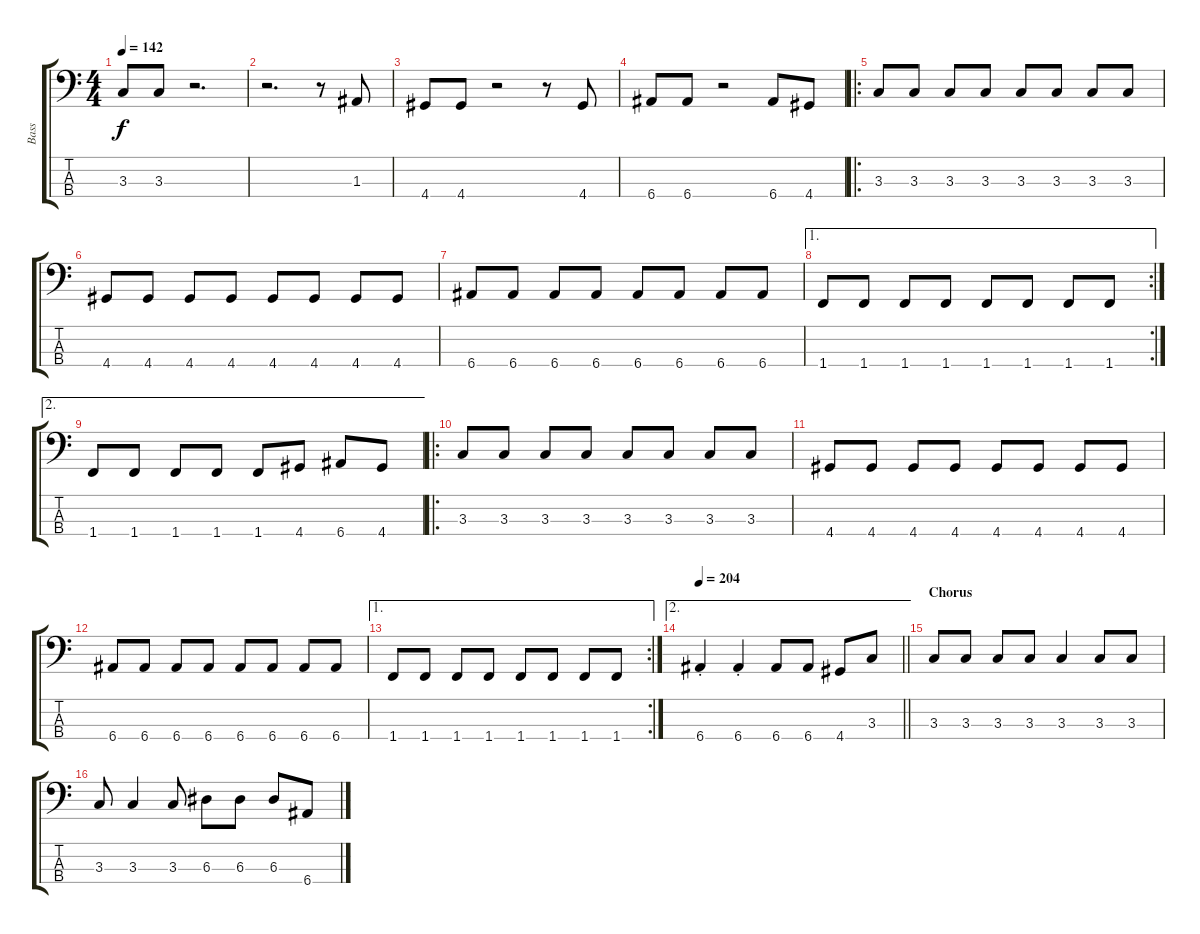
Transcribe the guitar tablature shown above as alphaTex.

\track ("Bass" "Bass") {instrument electricbasspick}
\staff {score tabs}
\tuning (G2 D2 A1 E1) {hide}
\ts (4 4)
\tempo 142
\clef f4
\ks c
3.3.8{dy f} 3.3.8 r.2{d} |
r.2{d} r.8 1.3.8 |
4.4.8 4.4.8 r.2 r.8 4.4.8 |
6.4.8 6.4.8 r.2 6.4.8 4.4.8 |
\ro
3.3.8 3.3.8 3.3.8 3.3.8 3.3.8 3.3.8 3.3.8 3.3.8 |
4.4.8 4.4.8 4.4.8 4.4.8 4.4.8 4.4.8 4.4.8 4.4.8 |
6.4.8 6.4.8 6.4.8 6.4.8 6.4.8 6.4.8 6.4.8 6.4.8 |
\ae 1
\rc 2
1.4.8 1.4.8 1.4.8 1.4.8 1.4.8 1.4.8 1.4.8 1.4.8 |
\ae 2
1.4.8 1.4.8 1.4.8 1.4.8 1.4.8 4.4.8 6.4.8 4.4.8 |
\ro
3.3.8 3.3.8 3.3.8 3.3.8 3.3.8 3.3.8 3.3.8 3.3.8 |
4.4.8 4.4.8 4.4.8 4.4.8 4.4.8 4.4.8 4.4.8 4.4.8 |
6.4.8 6.4.8 6.4.8 6.4.8 6.4.8 6.4.8 6.4.8 6.4.8 |
\ae 1
\rc 2
1.4.8 1.4.8 1.4.8 1.4.8 1.4.8 1.4.8 1.4.8 1.4.8 |
\ae 2
\tempo 204
\barLineRight lightlight
6.4{st}.4 6.4{st}.4 6.4.8 6.4.8 4.4.8 3.3.8 |
\section ("" "Chorus")
3.3.8 3.3.8 3.3.8 3.3.8 3.3.4 3.3.8 3.3.8 |
3.3.8 3.3.4 3.3.8 6.3.8 6.3.8 6.3.8 6.4.8
